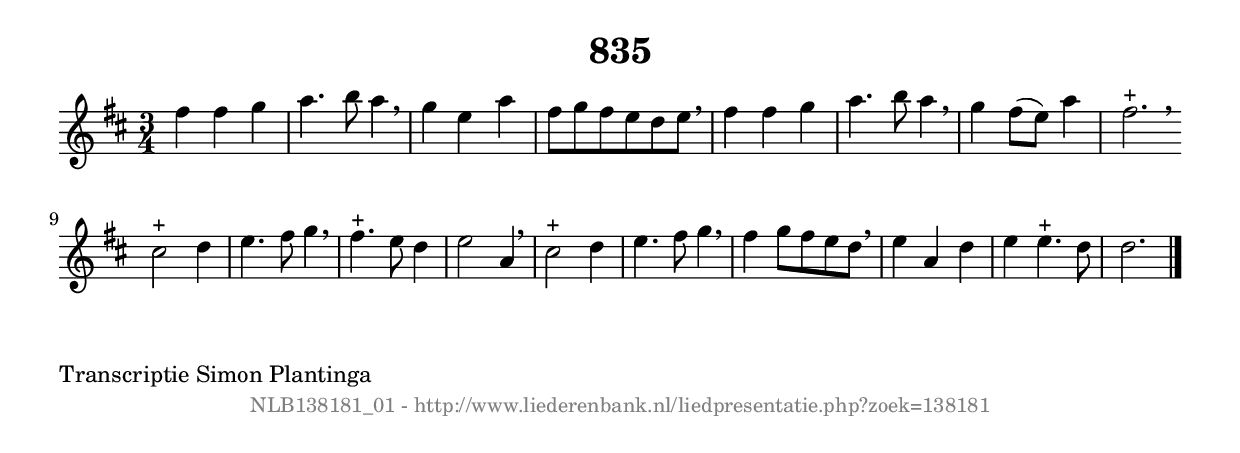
%
% produced by wce2krn 1.64 (7 June 2014)
%
\version"2.16"
#(append! paper-alist '(("long" . (cons (* 210 mm) (* 2000 mm)))))
#(set-default-paper-size "long")
sb = {\breathe}
mBreak = {\breathe }
bBreak = {\breathe }
x = {\once\override NoteHead #'style = #'cross }
gl=\glissando
itime={\override Staff.TimeSignature #'stencil = ##f }
ficta = {\once\set suggestAccidentals = ##t}
fine = {\once\override Score.RehearsalMark #'self-alignment-X = #1 \mark \markup {\italic{Fine}}}
dc = {\once\override Score.RehearsalMark #'self-alignment-X = #1 \mark \markup {\italic{D.C.}}}
dcf = {\once\override Score.RehearsalMark #'self-alignment-X = #1 \mark \markup {\italic{D.C. al Fine}}}
dcc = {\once\override Score.RehearsalMark #'self-alignment-X = #1 \mark \markup {\italic{D.C. al Coda}}}
ds = {\once\override Score.RehearsalMark #'self-alignment-X = #1 \mark \markup {\italic{D.S.}}}
dsf = {\once\override Score.RehearsalMark #'self-alignment-X = #1 \mark \markup {\italic{D.S. al Fine}}}
dsc = {\once\override Score.RehearsalMark #'self-alignment-X = #1 \mark \markup {\italic{D.S. al Coda}}}
pv = {\set Score.repeatCommands = #'((volta "1"))}
sv = {\set Score.repeatCommands = #'((volta "2"))}
tv = {\set Score.repeatCommands = #'((volta "3"))}
qv = {\set Score.repeatCommands = #'((volta "4"))}
xv = {\set Score.repeatCommands = #'((volta #f))}
\header{ tagline = ""
title = "835"
}
\score {{
\key d \major
\relative g'
{
\set melismaBusyProperties = #'()
\time 3/4
\tempo 4=120
\override Score.MetronomeMark #'transparent = ##t
\override Score.RehearsalMark #'break-visibility = #(vector #t #t #f)
fis'4 fis4 g4 | a4. b8 a4 \sb | g4 e4 a4 | fis8 g8 fis8 e8 d8 e8 \sb | fis4 fis4 g4 | a4. b8 a4 \sb | g4 fis8( e8) a4 | fis2.^"+" \bar ":|:" \bBreak
cis2^"+" d4 | e4. fis8 g4 \sb | fis4.^"+" e8 d4 | e2 a,4 \sb | cis2^"+" d4 | e4. fis8 g4 \sb | fis4 g8 fis8 e8 d8 \sb | e4 a,4 d4 | e4 e4.^"+" d8 | d2. \bar "|."
 }}
 \midi { }
 \layout {
            indent = 0.0\cm
}
}
\markup { \wordwrap-string #" 
Transcriptie Simon Plantinga
"}
\markup { \vspace #0 } \markup { \with-color #grey \fill-line { \center-column { \smaller "NLB138181_01 - http://www.liederenbank.nl/liedpresentatie.php?zoek=138181" } } }
